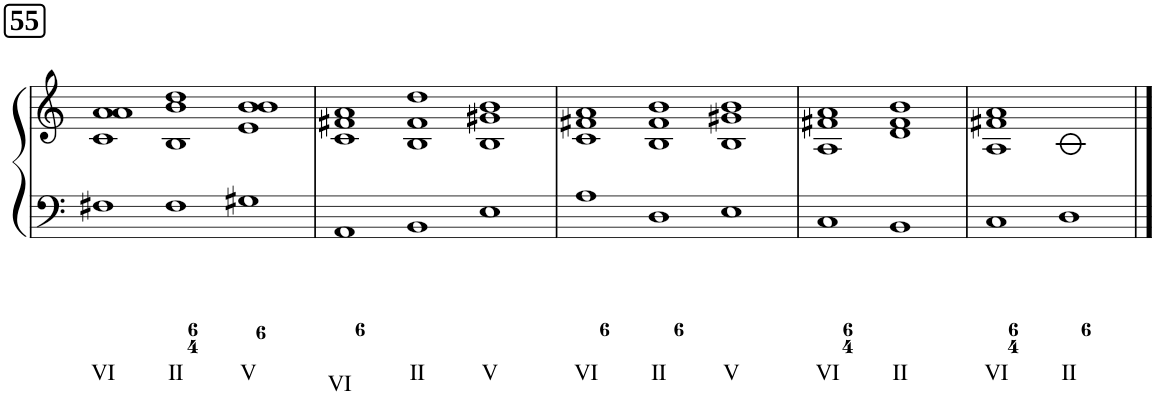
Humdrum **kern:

**kern	**text	**kern
*part1	*part1	*part1
*staff2	*staff2	*staff1
*I"Piano	*	*
*I'Pno	*	*
*clefF4	*	*clefG2
*k[]	*	*k[]
*M12/4	*	*M12/4
!!LO:REH:place=s1:a:B:cj:fs=14:t=55
=1	=1	=1
!	!LO:LY:b	!
1F#X	VI	1c 1a 1a
!	!LO:LY:b	!
1F#	II	1B 1b 1dd
!	!LO:LY:b	!
1G#X	V	1e 1b 1b
=2	=2	=2
!	!LO:LY:b	!
1AA	VI	1c 1f#X 1a
!	!LO:LY:b	!
1BB	II	1B 1f# 1dd
!	!LO:LY:b	!
1E	V	1B 1g#X 1b
=3	=3	=3
!	!LO:LY:b	!
1A	VI	1c 1f#X 1a
!	!LO:LY:b	!
1D	II	1B 1f# 1b
!	!LO:LY:b	!
1E	V	1B 1g#X 1b
=4	=4	=4
*M8/4	*	*M8/4
!	!LO:LY:b	!
1C	VI	1A 1f#X 1a
!	!LO:LY:b	!
1BB	II	1d 1f# 1b
=5	=5	=5
!	!LO:LY:b	!
1C	VI	1A 1f#X 1a
!	!LO:LY:b	!
1D	II	1ryy
==	==	==
*-	*-	*-
